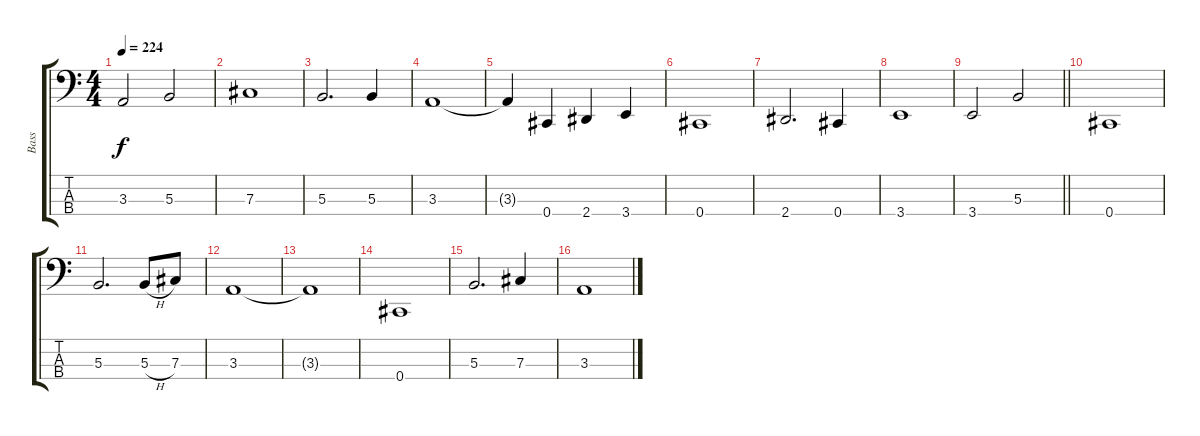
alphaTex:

\track ("Bass" "Bass") {instrument electricbassfinger}
\staff {score tabs}
\tuning (E2 B1 Gb1 Db1) {hide}
\ts (4 4)
\tempo 224
\clef f4
\ks c
3.3{t}.2{dy f} 5.3.2 |
7.3.1 |
5.3.2{d} 5.3.4 |
3.3.1 |
3.3{t}.4 0.4.4 2.4.4 3.4.4 |
0.4.1 |
2.4.2{d} 0.4.4 |
3.4.1 |
\barLineRight lightlight
3.4.2 5.3.2 |
0.4.1 |
5.3.2{d} 5.3{h}.8 7.3.8 |
3.3.1 |
3.3{t}.1 |
0.4.1 |
5.3.2{d} 7.3.4 |
3.3.1
